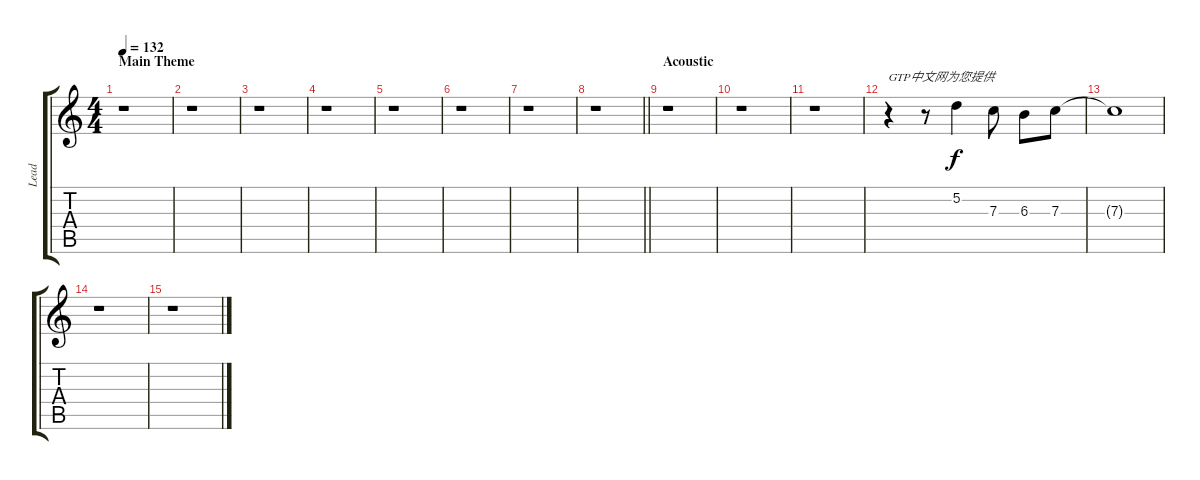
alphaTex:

\track ("Lead" "Lead") {instrument distortionguitar}
\staff {score tabs}
\tuning (D4 A3 F3 C3 G2 D2) {hide}
\ts (4 4)
\section ("" "Main Theme")
\tempo 132
\clef g2
\ks c
r.1{dy f instrument distortionguitar} |
r.1 |
r.1 |
r.1 |
r.1 |
r.1 |
r.1 |
\barLineRight lightlight
r.1 |
\section ("" "Acoustic")
r.1 |
r.1 |
r.1 |
r.4{txt "GTP中文网为您提供"} r.8 5.2.4{instrument electricguitarclean} 7.3.8 6.3.8 7.3.8 |
7.3{t}.1 |
r.1 |
r.1
